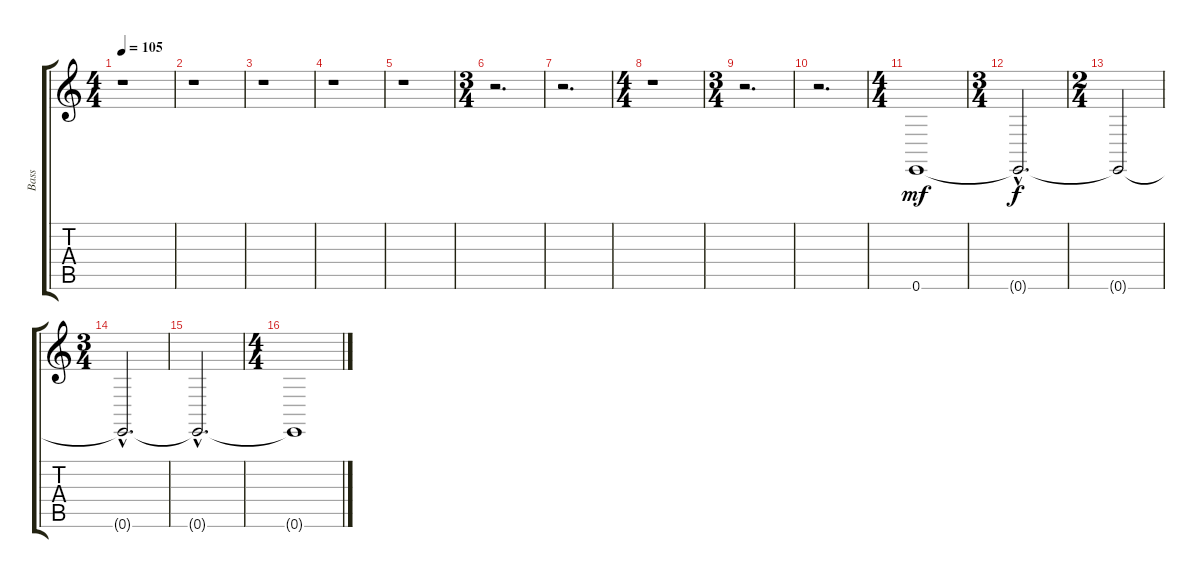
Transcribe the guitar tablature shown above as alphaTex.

\track ("Bass" "Bass") {instrument synthvoice}
\staff {score tabs}
\tuning (E4 B3 G3 D3 A2 E2) {hide}
\ts (4 4)
\tempo 105
\clef g2
\ks c
r.1{dy mf instrument synthvoice} |
r.1 |
r.1 |
r.1 |
r.1 |
\ts (3 4)
r.2{d} |
r.2{d} |
\ts (4 4)
r.1 |
\ts (3 4)
r.2{d} |
r.2{d} |
\ts (4 4)
0.6.1 |
\ts (3 4)
0.6{hac t}.2{d dy f} |
\ts (2 4)
0.6{t}.2 |
\ts (3 4)
0.6{hac t}.2{d} |
0.6{hac t}.2{d} |
\ts (4 4)
0.6{t}.1
